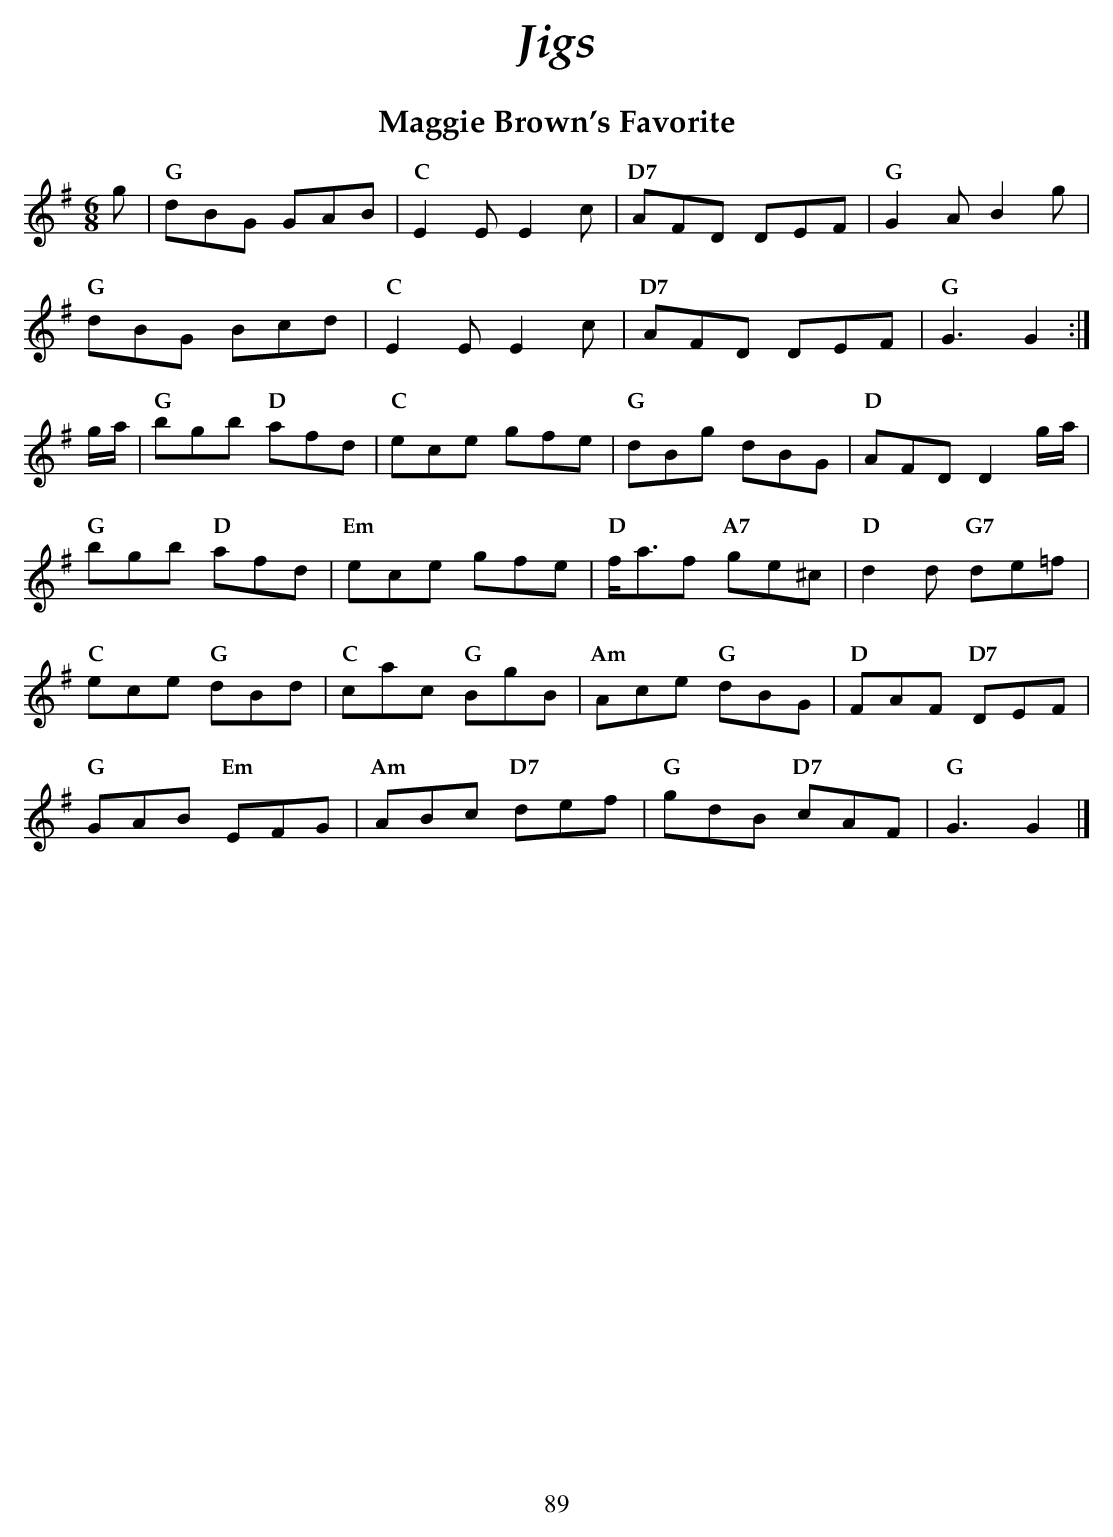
X:1
T:Maggie Brown's Favorite
M:6/8
L:1/8
K:G
                                                                                                                                                                                        g |\
"G" dBG GAB | "C" E2E E2c | "D7" AFD DEF | "G" G2A B2g |
"G" dBG Bcd | "C" E2E E2c | "D7" AFD DEF | "G" G3  G2 :|
g/2a/2 |\
"G" bgb "D"  afd | "C"  ece gfe | "G" dBg       dBG  | "D" AFD D2 g/2a/2 |
"G" bgb "D"  afd | "Em" ece gfe | "D" f<af "A7" ge^c | "D" d2d "G7" de=f |
"C" ece "G"  dBd | "C"  cac "G"  BgB | "Am" Ace "G"  dBG | "D" FAF "D7" DEF |
"G" GAB "Em" EFG | "Am" ABc "D7" def | "G"  gdB "D7" cAF | "G" G3       G2  |]
